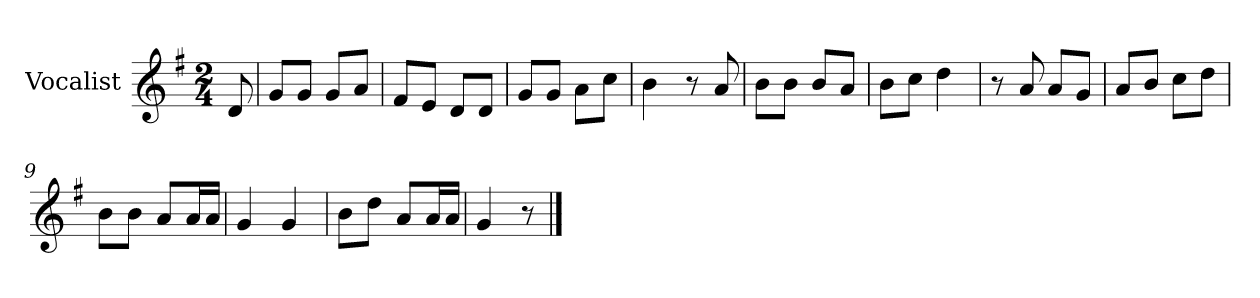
**kern
*part1
*staff1
*I"Vocalist
*k[f#]
*G:
*M2/4
=
8d
=1
8gL
8gJ
8gL
8aJ
=2
8f#L
8eJ
8dL
8dJ
=3
8gL
8gJ
8aL
8ccJ
=4
4b
8r
8a
=5
8bL
8bJ
8bL
8aJ
=6
8bL
8ccJ
4dd
=7
8r
8a
8aL
8gJ
=8
8aL
8bJ
8ccL
8ddJ
=9
8bL
8bJ
8aL
16aL
16aJJ
=10
4g
4g
=11
8bL
8ddJ
8aL
16aL
16aJJ
=12
4g
8r
==
*-
